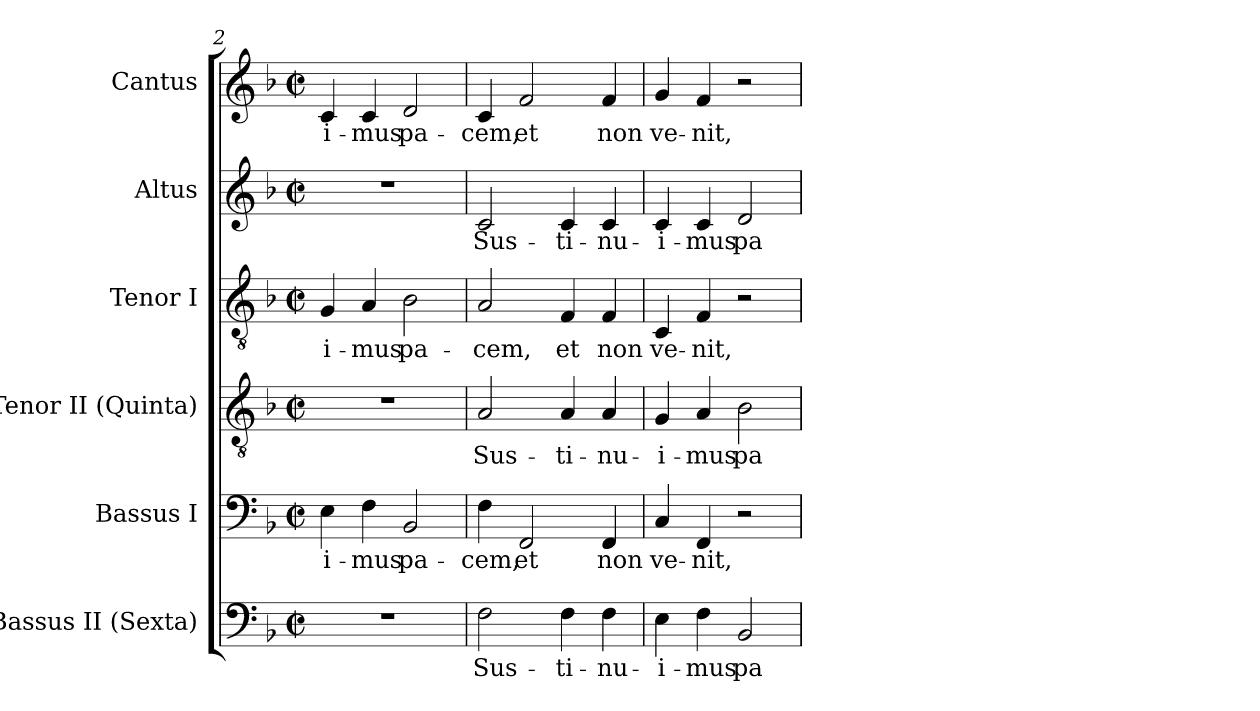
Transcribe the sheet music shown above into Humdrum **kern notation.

**kern	**text	**kern	**text	**kern	**text	**kern	**text	**kern	**text	**kern	**text
*part6	*part6	*part5	*part5	*part4	*part4	*part3	*part3	*part2	*part2	*part1	*part1
*staff6	*staff6	*staff5	*staff5	*staff4	*staff4	*staff3	*staff3	*staff2	*staff2	*staff1	*staff1
*I"Bassus II (Sexta)	*	*I"Bassus I	*	*I"Tenor II (Quinta)	*	*I"Tenor I	*	*I"Altus	*	*I"Cantus	*
*I'B.	*	*I'B.	*	*I'T.	*	*I'T.	*	*I'A.	*	*I'A.	*
*clefF4	*	*clefF4	*	*clefGv2	*	*clefGv2	*	*clefG2	*	*clefG2	*
*	*	*	*	*ITrd7c12	*	*ITrd7c12	*	*	*	*	*
*k[b-]	*	*k[b-]	*	*k[b-]	*	*k[b-]	*	*k[b-]	*	*k[b-]	*
*F:	*	*F:	*	*F:	*	*F:	*	*F:	*	*F:	*
*M2/2	*	*M2/2	*	*M2/2	*	*M2/2	*	*M2/2	*	*M2/2	*
*met(c|)	*	*met(c|)	*	*met(c|)	*	*met(c|)	*	*met(c|)	*	*met(c|)	*
=2	=2	=2	=2	=2	=2	=2	=2	=2	=2	=2	=2
!	!	!	!LO:LY:b:color=#000000	!	!	!	!	!	!	!	!
!	!	!	!	!	!	!	!LO:LY:b:color=#000000	!	!	!	!
!	!	!	!	!	!	!	!	!	!	!	!LO:LY:b:color=#000000
1r	.	4Ei\	-i-	1r	.	4GGi/	-i-	1r	.	4ci/	-i-
!	!	!	!LO:LY:b:color=#000000	!	!	!	!	!	!	!	!
!	!	!	!	!	!	!	!LO:LY:b:color=#000000	!	!	!	!
!	!	!	!	!	!	!	!	!	!	!	!LO:LY:b:color=#000000
.	.	4Fi\	-mus	.	.	4AAi/	-mus	.	.	4ci/	-mus
!	!	!	!LO:LY:b:color=#000000	!	!	!	!	!	!	!	!
!	!	!	!	!	!	!	!LO:LY:b:color=#000000	!	!	!	!
!	!	!	!	!	!	!	!	!	!	!	!LO:LY:b:color=#000000
.	.	2BB-i/	pa-	.	.	2BB-i\	pa-	.	.	2di/	pa-
=3	=3	=3	=3	=3	=3	=3	=3	=3	=3	=3	=3
!	!LO:LY:b:color=#000000	!	!	!	!	!	!	!	!	!	!
!	!	!	!LO:LY:b:color=#000000	!	!	!	!	!	!	!	!
!	!	!	!	!	!LO:LY:b:color=#000000	!	!	!	!	!	!
!	!	!	!	!	!	!	!LO:LY:b:color=#000000	!	!	!	!
!	!	!	!	!	!	!	!	!	!LO:LY:b:color=#000000	!	!
!	!	!	!	!	!	!	!	!	!	!	!LO:LY:b:color=#000000
2Fi\	Sus-	4Fi\	-cem,	2AAi/	Sus-	2AAi/	-cem,	2ci/	Sus-	4ci/	-cem,
!	!	!	!LO:LY:b:color=#000000	!	!	!	!	!	!	!	!
!	!	!	!	!	!	!	!	!	!	!	!LO:LY:b:color=#000000
.	.	2FFi/	et	.	.	.	.	.	.	2fi/	et
!	!LO:LY:b:color=#000000	!	!	!	!	!	!	!	!	!	!
!	!	!	!	!	!LO:LY:b:color=#000000	!	!	!	!	!	!
!	!	!	!	!	!	!	!LO:LY:b:color=#000000	!	!	!	!
!	!	!	!	!	!	!	!	!	!LO:LY:b:color=#000000	!	!
4Fi\	-ti-	.	.	4AAi/	-ti-	4FFi/	et	4ci/	-ti-	.	.
!	!LO:LY:b:color=#000000	!	!	!	!	!	!	!	!	!	!
!	!	!	!LO:LY:b:color=#000000	!	!	!	!	!	!	!	!
!	!	!	!	!	!LO:LY:b:color=#000000	!	!	!	!	!	!
!	!	!	!	!	!	!	!LO:LY:b:color=#000000	!	!	!	!
!	!	!	!	!	!	!	!	!	!LO:LY:b:color=#000000	!	!
!	!	!	!	!	!	!	!	!	!	!	!LO:LY:b:color=#000000
4Fi\	-nu-	4FFi/	non	4AAi/	-nu-	4FFi/	non	4ci/	-nu-	4fi/	non
=4	=4	=4	=4	=4	=4	=4	=4	=4	=4	=4	=4
!	!LO:LY:b:color=#000000	!	!	!	!	!	!	!	!	!	!
!	!	!	!LO:LY:b:color=#000000	!	!	!	!	!	!	!	!
!	!	!	!	!	!LO:LY:b:color=#000000	!	!	!	!	!	!
!	!	!	!	!	!	!	!LO:LY:b:color=#000000	!	!	!	!
!	!	!	!	!	!	!	!	!	!LO:LY:b:color=#000000	!	!
!	!	!	!	!	!	!	!	!	!	!	!LO:LY:b:color=#000000
4Ei\	-i-	4Ci/	ve-	4GGi/	-i-	4CCi/	ve-	4ci/	-i-	4gi/	ve-
!	!LO:LY:b:color=#000000	!	!	!	!	!	!	!	!	!	!
!	!	!	!LO:LY:b:color=#000000	!	!	!	!	!	!	!	!
!	!	!	!	!	!LO:LY:b:color=#000000	!	!	!	!	!	!
!	!	!	!	!	!	!	!LO:LY:b:color=#000000	!	!	!	!
!	!	!	!	!	!	!	!	!	!LO:LY:b:color=#000000	!	!
!	!	!	!	!	!	!	!	!	!	!	!LO:LY:b:color=#000000
4Fi\	-mus	4FFi/	-nit,	4AAi/	-mus	4FFi/	-nit,	4ci/	-mus	4fi/	-nit,
!	!LO:LY:b:color=#000000	!	!	!	!	!	!	!	!	!	!
!	!	!	!	!	!LO:LY:b:color=#000000	!	!	!	!	!	!
!	!	!	!	!	!	!	!	!	!LO:LY:b:color=#000000	!	!
2BB-i/	pa-	2r	.	2BB-i\	pa-	2r	.	2di/	pa-	2r	.
=	=	=	=	=	=	=	=	=	=	=	=
*-	*-	*-	*-	*-	*-	*-	*-	*-	*-	*-	*-
